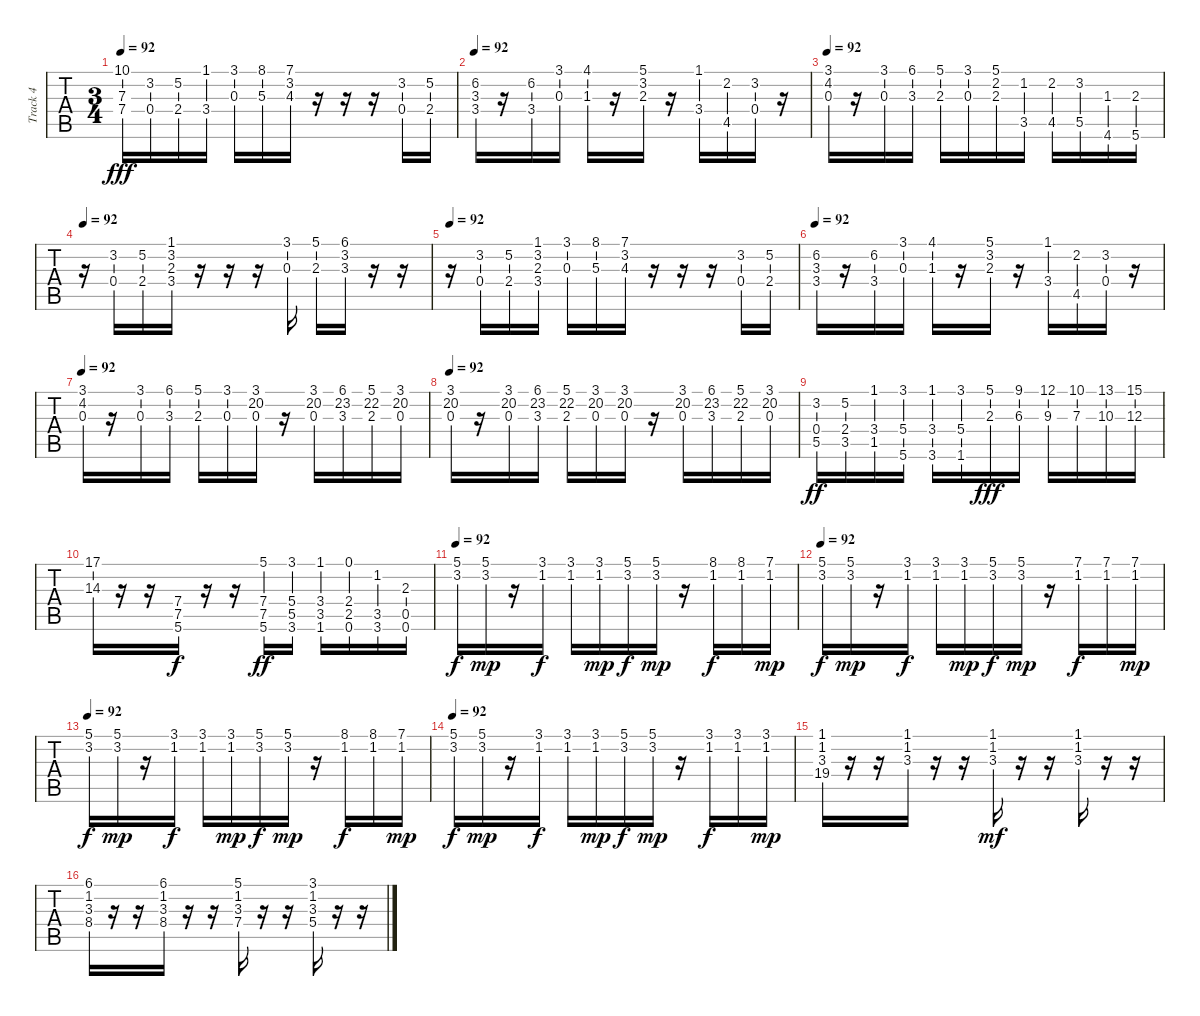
\track ("Track 4" "Track 4") {instrument stringensemble1}
\staff {tabs}
\tuning (E4 B3 G3 D3 A2 E2) {hide}
\ts (3 4)
\tempo 92
\clef g2
\ks c
(10.1{st} 7.3{st} 7.4).16{dy fff} (3.2{st} 0.4{st}).16 (5.2{st} 2.4{st}).16 (1.1{st} 3.4{st}).16 (3.1{st} 0.3{st}).16 (8.1{st} 5.3{st}).16 (7.1{st} 3.2 4.3{st}).16 r.16 r.16 r.16 (3.2{st} 0.4{st}).16 (5.2{st} 2.4{st}).16 |
\tempo 92
(6.2{st} 3.3 3.4{st}).16 r.16 (6.2{st} 3.4{st}).16 (3.1{st} 0.3{st}).16 (4.1{st} 1.3{st}).16 r.16 (5.1{st} 3.2 2.3{st}).16 r.16 (1.1{st} 3.4{st}).16 (2.2{st} 4.5{st}).16 (3.2{st} 0.4{st}).16 r.16 |
\tempo 92
(3.1{st} 4.2 0.3{st}).16 r.16 (3.1{st} 0.3{st}).16 (6.1{st} 3.3{st}).16 (5.1{st} 2.3{st}).16 (3.1{st} 0.3{st}).16 (5.1{st} 2.2 2.3{st}).16 (1.2{st} 3.5{st}).16 (2.2{st} 4.5{st}).16 (3.2{st} 5.5{st}).16 (1.3{st} 4.6{st}).16 (2.3{st} 5.6{st}).16 |
\tempo 92
r.16 (3.2 0.4).16 (5.2 2.4).16 (1.1 3.2 2.3 3.4).16 r.16 r.16 r.16 (3.1 0.3).16 (5.1 2.3).16 (6.1 3.2 3.3).16 r.16 r.16 |
\tempo 92
r.16 (3.2 0.4).16 (5.2 2.4).16 (1.1 3.2 2.3 3.4).16 (3.1 0.3).16 (8.1 5.3).16 (7.1 3.2 4.3).16 r.16 r.16 r.16 (3.2 0.4).16 (5.2 2.4).16 |
\tempo 92
(6.2{st} 3.3 3.4{st}).16 r.16 (6.2{st} 3.4{st}).16 (3.1{st} 0.3{st}).16 (4.1{st} 1.3{st}).16 r.16 (5.1{st} 3.2 2.3{st}).16 r.16 (1.1{st} 3.4{st}).16 (2.2{st} 4.5{st}).16 (3.2{st} 0.4{st}).16 r.16 |
\tempo 92
(3.1{st} 4.2 0.3{st}).16 r.16 (3.1{st} 0.3{st}).16 (6.1{st} 3.3{st}).16 (5.1{st} 2.3{st}).16 (3.1{st} 0.3{st}).16 (3.1{st} 20.2 0.3{st}).16 r.16 (3.1{st} 20.2 0.3{st}).16 (6.1{st} 23.2 3.3{st}).16 (5.1{st} 22.2 2.3{st}).16 (3.1{st} 20.2 0.3{st}).16 |
\tempo 92
(3.1{st} 20.2 0.3{st}).16 r.16 (3.1{st} 20.2 0.3{st}).16 (6.1{st} 23.2 3.3{st}).16 (5.1{st} 22.2 2.3{st}).16 (3.1{st} 20.2 0.3{st}).16 (3.1{st} 20.2 0.3{st}).16 r.16 (3.1{st} 20.2 0.3{st}).16 (6.1{st} 23.2 3.3{st}).16 (5.1{st} 22.2 2.3{st}).16 (3.1{st} 20.2 0.3{st}).16 |
(3.2{st} 0.4{st} 5.5).16{dy ff} (5.2{st} 2.4{st} 3.5).16 (1.1{st} 3.4{st} 1.5).16 (3.1{st} 5.4{st} 5.6).16 (1.1{st} 3.4{st} 3.6).16 (3.1{st} 5.4{st} 1.6).16 (5.1{st} 2.3{st}).16{dy fff} (9.1{st} 6.3{st}).16 (12.1{st} 9.3{st}).16 (10.1{st} 7.3{st}).16 (13.1{st} 10.3{st}).16 (15.1{st} 12.3{st}).16 |
(17.1{st} 14.3{st}).16 r.16 r.16 (7.4 7.5 5.6).16{dy f} r.16 r.16 (5.1 7.4 7.5 5.6).16{dy ff} (3.1 5.4 5.5 3.6).16 (1.1 3.4 3.5 1.6).16 (0.1 2.4 2.5 0.6).16 (1.2 3.5 3.6).16 (2.3 0.5 0.6).16 |
\tempo 92
(5.1{st} 3.2{st}).16{dy f volume 9 balance 3} (5.1{st} 3.2{st}).16{dy mp} r.16 (3.1{st} 1.2{st}).16{dy f} (3.1{st} 1.2{st}).16 (3.1{st} 1.2{st}).16{dy mp} (5.1{st} 3.2{st}).16{dy f} (5.1{st} 3.2{st}).16{dy mp} r.16 (8.1{st} 1.2{st}).16{dy f} (8.1{st} 1.2{st}).16 (7.1{st} 1.2{st}).16{dy mp} |
\tempo 92
(5.1{st} 3.2{st}).16{dy f balance 3} (5.1{st} 3.2{st}).16{dy mp} r.16 (3.1{st} 1.2{st}).16{dy f} (3.1{st} 1.2{st}).16 (3.1{st} 1.2{st}).16{dy mp} (5.1{st} 3.2{st}).16{dy f} (5.1{st} 3.2{st}).16{dy mp} r.16 (7.1{st} 1.2{st}).16{dy f} (7.1{st} 1.2{st}).16 (7.1{st} 1.2{st}).16{dy mp} |
\tempo 92
(5.1{st} 3.2{st}).16{dy f} (5.1{st} 3.2{st}).16{dy mp} r.16 (3.1{st} 1.2{st}).16{dy f} (3.1{st} 1.2{st}).16 (3.1{st} 1.2{st}).16{dy mp} (5.1{st} 3.2{st}).16{dy f} (5.1{st} 3.2{st}).16{dy mp} r.16 (8.1{st} 1.2{st}).16{dy f} (8.1{st} 1.2{st}).16 (7.1{st} 1.2{st}).16{dy mp} |
\tempo 92
(5.1{st} 3.2{st}).16{dy f balance 3} (5.1{st} 3.2{st}).16{dy mp} r.16 (3.1{st} 1.2{st}).16{dy f} (3.1{st} 1.2{st}).16 (3.1{st} 1.2{st}).16{dy mp} (5.1{st} 3.2{st}).16{dy f} (5.1{st} 3.2{st}).16{dy mp} r.16 (3.1{st} 1.2{st}).16{dy f} (3.1{st} 1.2{st}).16 (3.1{st} 1.2{st}).16{dy mp} |
(1.1 1.2 3.3 19.4).16{volume 12} r.16 r.16 (1.1 1.2 3.3).16 r.16 r.16 (1.1 1.2 3.3).16{dy mf} r.16 r.16 (1.1 1.2 3.3).16 r.16 r.16 |
(6.1 1.2 3.3 8.4).16 r.16 r.16 (6.1 1.2 3.3 8.4).16 r.16 r.16 (5.1 1.2 3.3 7.4).16 r.16 r.16 (3.1 1.2 3.3 5.4).16 r.16 r.16
